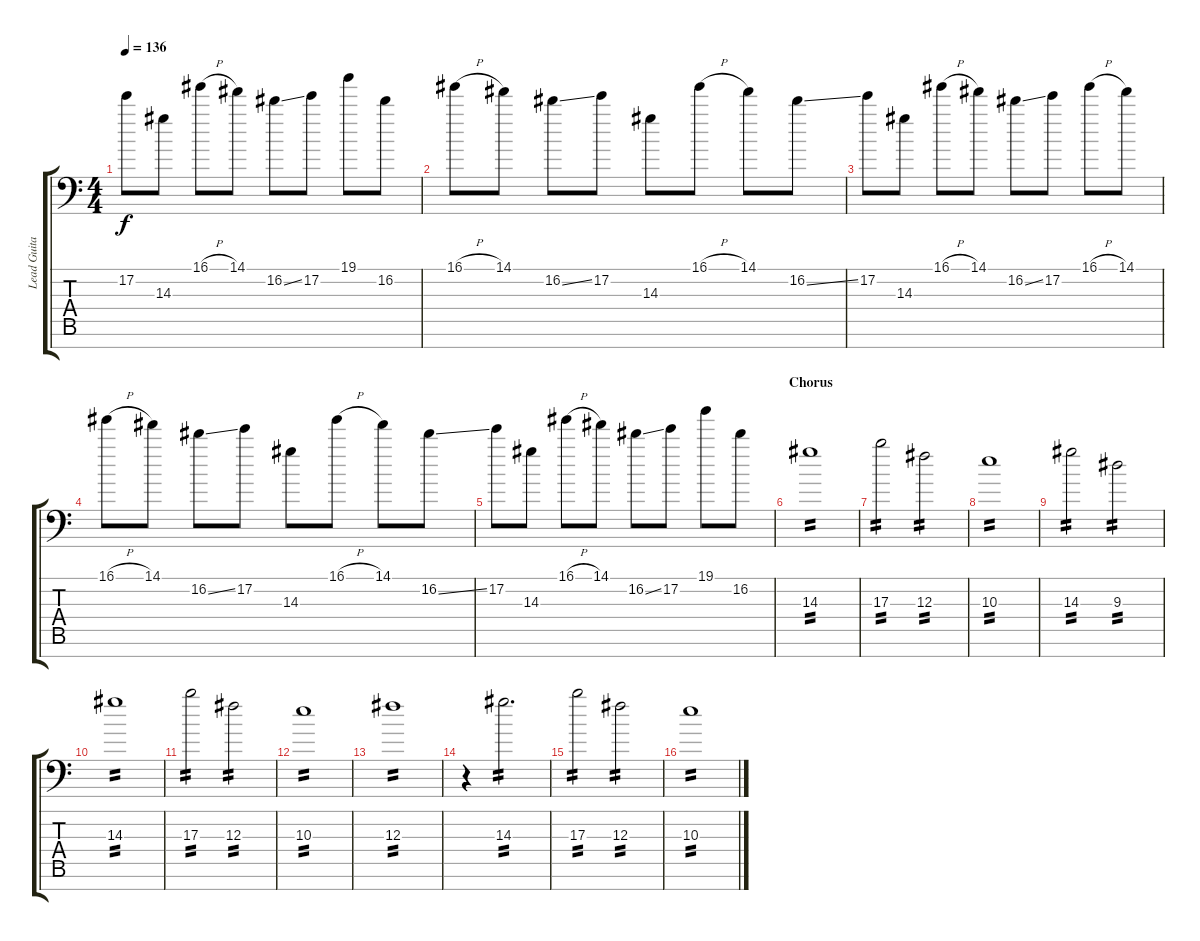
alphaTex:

\track ("Lead Guitar " "Lead Guita") {instrument distortionguitar}
\staff {score tabs}
\tuning (E4 B3 Gb3 D3 A2 E2 A1) {hide}
\ts (4 4)
\tempo 136
\clef f4
\ks c
17.2.8{dy f} 14.3.8 16.1{h}.8 14.1.8 16.2{ss}.8 17.2.8 19.1.8 16.2.8 |
16.1{h}.8 14.1.8 16.2{ss}.8 17.2.8 14.3.8 16.1{h}.8 14.1.8 16.2{ss}.8 |
17.2.8 14.3.8 16.1{h}.8 14.1.8 16.2{ss}.8 17.2.8 16.1{h}.8 14.1.8 |
16.1{h}.8 14.1.8 16.2{ss}.8 17.2.8 14.3.8 16.1{h}.8 14.1.8 16.2{ss}.8 |
17.2.8 14.3.8 16.1{h}.8 14.1.8 16.2{ss}.8 17.2.8 19.1.8 16.2.8 |
\section ("" "Chorus")
14.3.1{tp 2} |
17.3.2{tp 2} 12.3.2{tp 2} |
10.3.1{tp 2} |
14.3.2{tp 2} 9.3.2{tp 2} |
14.3.1{tp 2} |
17.3.2{tp 2} 12.3.2{tp 2} |
10.3.1{tp 2} |
12.3.1{tp 2} |
r.4 14.3.2{d tp 2} |
17.3.2{tp 2} 12.3.2{tp 2} |
10.3.1{tp 2}
